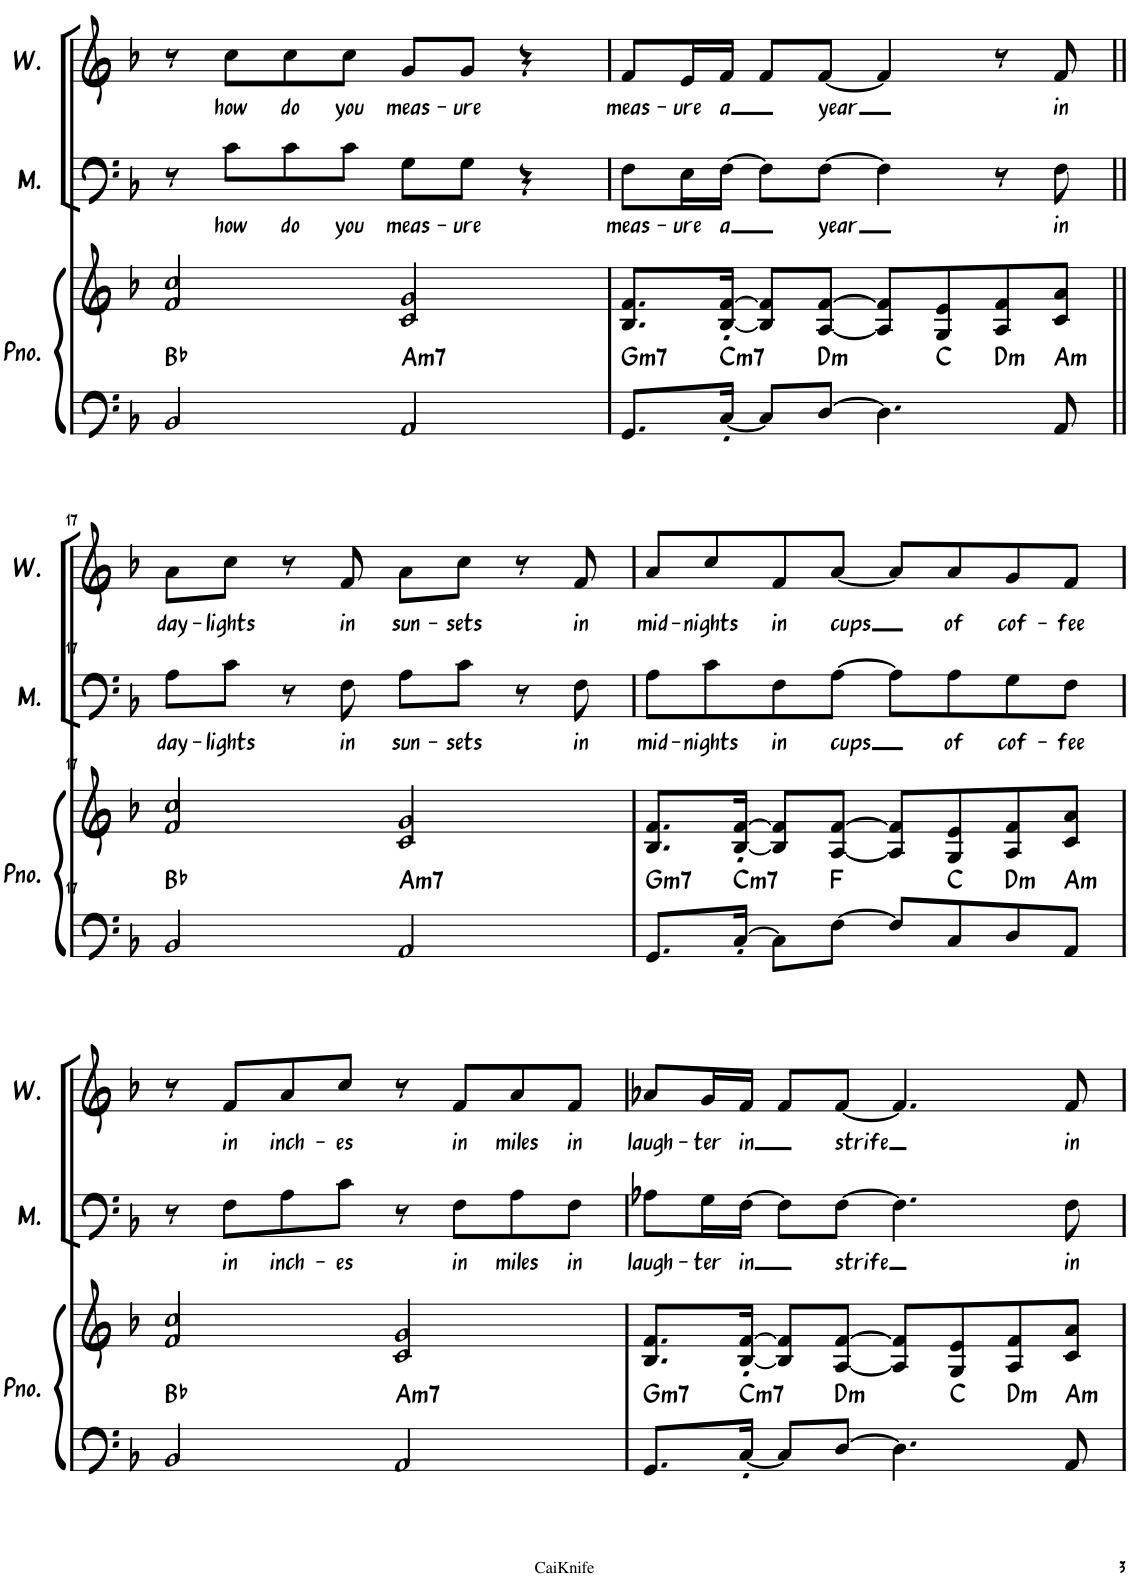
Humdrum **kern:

**kern	**kern	**harte	**kern	**text	**kern	**text
*part3	*part3	*part3	*part2	*part2	*part1	*part1
*staff4	*staff3	*	*staff2	*staff2	*staff1	*staff1
*I"钢琴	*	*	*I"男声	*	*I"女声	*
!!LO:PB:g=z
*clefF4	*clefG2	*	*clefF4	*	*clefG2	*
*k[b-]	*k[b-]	*	*k[b-]	*	*k[b-]	*
*M4/4	*M4/4	*	*M4/4	*	*M4/4	*
=15	=15	=15	=15	=15	=15	=15
2BB-/	2f/ 2cc/	Bb:maj	8r	.	8r	.
!	!	!	!	!LO:LY:b	!	!LO:LY:b
.	.	.	8c\L	how	8cc\L	how
!	!	!	!	!LO:LY:b	!	!LO:LY:b
.	.	.	8c\	do	8cc\	do
!	!	!	!	!LO:LY:b	!	!LO:LY:b
.	.	.	8c\J	you	8cc\J	you
!	!	!LO:H:kt=m7	!	!LO:LY:b	!	!LO:LY:b
2AA/	2c/ 2g/	A:min7	8G\L	meas-	8g/L	meas-
!	!	!	!	!LO:LY:b	!	!LO:LY:b
.	.	.	8G\J	-ure	8g/J	-ure
.	.	.	4r	.	4r	.
=16	=16	=16	=16	=16	=16	=16
!	!	!LO:H:kt=m7	!	!LO:LY:b	!	!LO:LY:b
8.GG/L	8.B-/ 8.f/L	G:min7	8F\L	meas-	8f/L	meas-
!	!	!	!	!LO:LY:b	!	!LO:LY:b
.	.	.	16E\L	-ure	16e/L	-ure
!	!	!LO:H:kt=m7	!	!LO:LY:b	!	!LO:LY:b
[16C'/Jk	[16B-/' [16f/'Jk	C:min7	[16F\JJ	a	16f/JJ	a
8C/L]	8B-/] 8f/]L	.	8F\L]	.	8f/L	.
!	!	!LO:H:kt=m	!	!LO:LY:b	!	!LO:LY:b
[8D/J	[8A/ [8f/J	D:min	[8F\J	year	[8f/J	year
4.D\]	8A/] 8f/]L	.	4F\]	.	4f/]	.
.	8G/ 8e/	C:maj	.	.	.	.
!	!	!LO:H:kt=m	!	!	!	!
.	8A/ 8f/	D:min	8r	.	8r	.
!	!	!LO:H:kt=m	!	!LO:LY:b	!	!LO:LY:b
8AA/	8c/ 8a/J	A:min	8F\	in	8f/	in
!!LO:LB:g=z
=17||	=17||	=17||	=17||	=17||	=17||	=17||
!	!	!	!	!LO:LY:b	!	!LO:LY:b
2BB-/	2f/ 2cc/	Bb:maj	8A\L	day-	8a\L	day-
!	!	!	!	!LO:LY:b	!	!LO:LY:b
.	.	.	8c\J	-lights	8cc\J	-lights
.	.	.	8r	.	8r	.
!	!	!	!	!LO:LY:b	!	!LO:LY:b
.	.	.	8F\	in	8f/	in
!	!	!LO:H:kt=m7	!	!LO:LY:b	!	!LO:LY:b
2AA/	2c/ 2g/	A:min7	8A\L	sun-	8a\L	sun-
!	!	!	!	!LO:LY:b	!	!LO:LY:b
.	.	.	8c\J	-sets	8cc\J	-sets
.	.	.	8r	.	8r	.
!	!	!	!	!LO:LY:b	!	!LO:LY:b
.	.	.	8F\	in	8f/	in
=18	=18	=18	=18	=18	=18	=18
!	!	!LO:H:kt=m7	!	!LO:LY:b	!	!LO:LY:b
8.GG/L	8.B-/ 8.f/L	G:min7	8A\L	mid-	8a/L	mid-
!	!	!	!	!LO:LY:b	!	!LO:LY:b
.	.	.	8c\	-nights	8cc/	-nights
!	!	!LO:H:kt=m7	!	!	!	!
[16C'/Jk	[16B-/' [16f/'Jk	C:min7	.	.	.	.
!	!	!	!	!LO:LY:b	!	!LO:LY:b
8C\L]	8B-/] 8f/]L	.	8F\	in	8f/	in
!	!	!	!	!LO:LY:b	!	!LO:LY:b
[8F\J	[8A/ [8f/J	F:maj	[8A\J	cups	[8a/J	cups
8F/L]	8A/] 8f/]L	.	8A\L]	.	8a/L]	.
!	!	!	!	!LO:LY:b	!	!LO:LY:b
8C/	8G/ 8e/	C:maj	8A\	of	8a/	of
!	!	!LO:H:kt=m	!	!LO:LY:b	!	!LO:LY:b
8D/	8A/ 8f/	D:min	8G\	cof-	8g/	cof-
!	!	!LO:H:kt=m	!	!LO:LY:b	!	!LO:LY:b
8AA/J	8c/ 8a/J	A:min	8F\J	-fee	8f/J	-fee
!!LO:LB:g=z
=19	=19	=19	=19	=19	=19	=19
2BB-/	2f/ 2cc/	Bb:maj	8r	.	8r	.
!	!	!	!	!LO:LY:b	!	!LO:LY:b
.	.	.	8F\L	in	8f/L	in
!	!	!	!	!LO:LY:b	!	!LO:LY:b
.	.	.	8A\	inch-	8a/	inch-
!	!	!	!	!LO:LY:b	!	!LO:LY:b
.	.	.	8c\J	-es	8cc/J	-es
!	!	!LO:H:kt=m7	!	!	!	!
2AA/	2c/ 2g/	A:min7	8r	.	8r	.
!	!	!	!	!LO:LY:b	!	!LO:LY:b
.	.	.	8F\L	in	8f/L	in
!	!	!	!	!LO:LY:b	!	!LO:LY:b
.	.	.	8A\	miles	8a/	miles
!	!	!	!	!LO:LY:b	!	!LO:LY:b
.	.	.	8F\J	in	8f/J	in
=20	=20	=20	=20	=20	=20	=20
!	!	!LO:H:kt=m7	!	!LO:LY:b	!	!LO:LY:b
8.GG/L	8.B-/ 8.f/L	G:min7	8A-X\L	laugh-	8a-X/L	laugh-
!	!	!	!	!LO:LY:b	!	!LO:LY:b
.	.	.	16G\L	-ter	16g/L	-ter
!	!	!LO:H:kt=m7	!	!LO:LY:b	!	!LO:LY:b
[16C'/Jk	[16B-/' [16f/'Jk	C:min7	[16F\JJ	in	16f/JJ	in
8C/L]	8B-/] 8f/]L	.	8F\L]	.	8f/L	.
!	!	!LO:H:kt=m	!	!LO:LY:b	!	!LO:LY:b
[8D/J	[8A/ [8f/J	D:min	[8F\J	strife	[8f/J	strife
4.D\]	8A/] 8f/]L	.	4.F\]	.	4.f/]	.
.	8G/ 8e/	C:maj	.	.	.	.
!	!	!LO:H:kt=m	!	!	!	!
.	8A/ 8f/	D:min	.	.	.	.
!	!	!LO:H:kt=m	!	!LO:LY:b	!	!LO:LY:b
8AA/	8c/ 8a/J	A:min	8F\	in	8f/	in
=	=	=	=	=	=	=
*-	*-	*-	*-	*-	*-	*-
